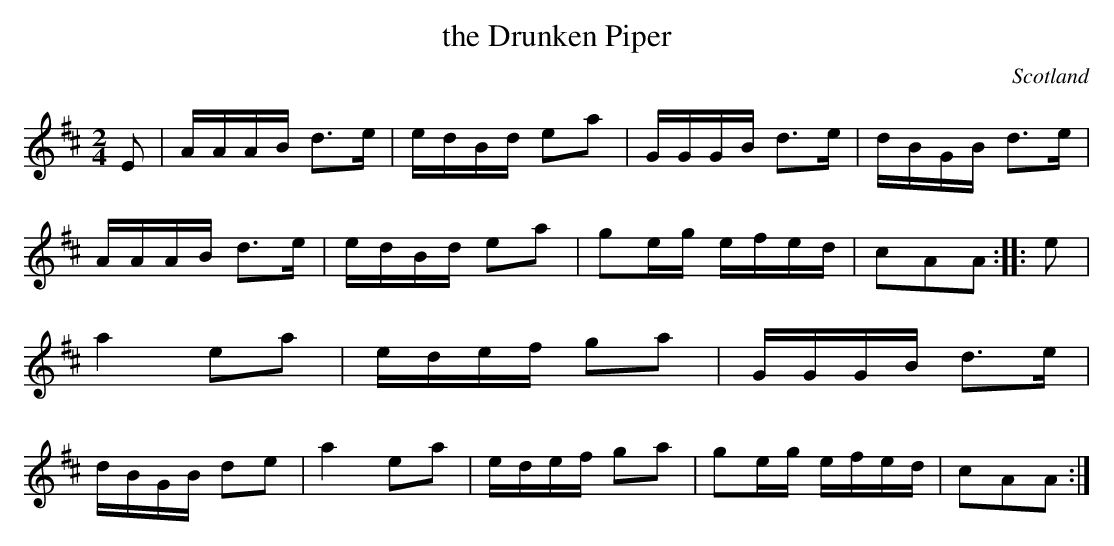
X:1
T:the Drunken Piper
O:Scotland
M:2/4
K:Amix
E2 |\
AAAB d3e | edBd e2a2 | GGGB d3e | dBGB d3e |\
AAAB d3e | edBd e2a2 | g2eg efed | c2A2A2 :|\
|: e2 |\
a4 e2a2 | edef g2a2 | GGGB d3e | dBGB d2e2 |\
a4 e2a2 | edef g2a2 | g2eg efed | c2A2A2 :|
